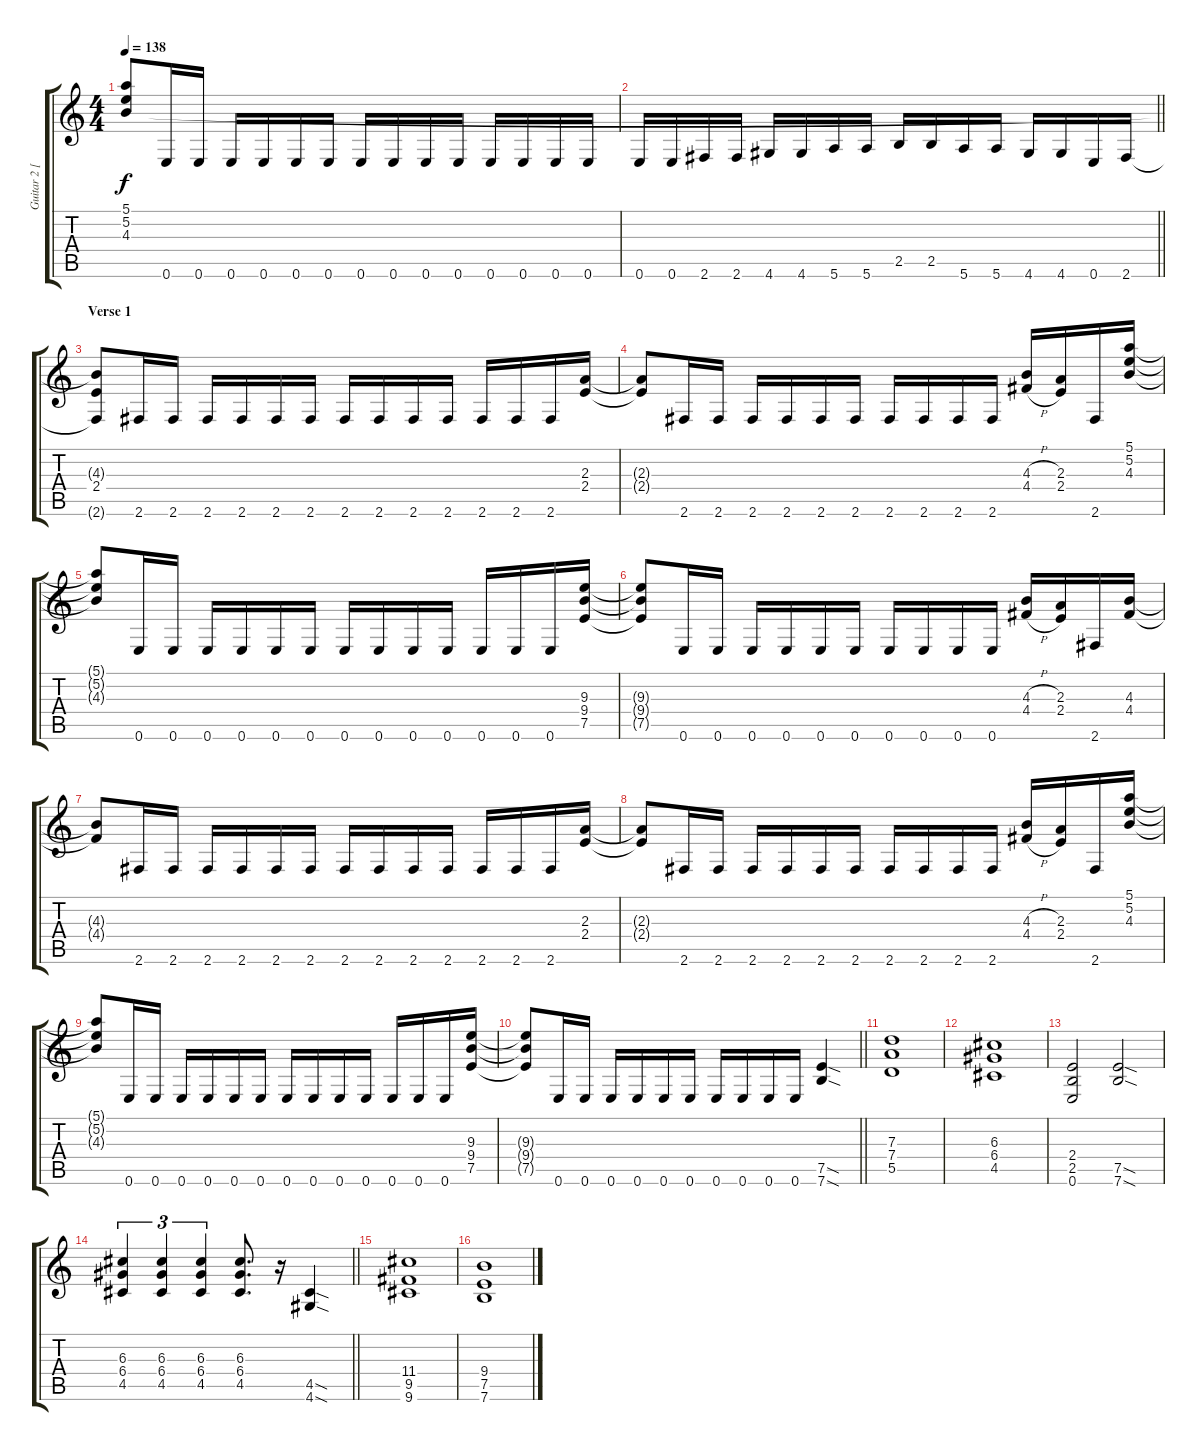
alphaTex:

\track ("Guitar 2 [Rhythm]" "Guitar 2 [") {instrument overdrivenguitar}
\staff {score tabs}
\tuning (E4 B3 G3 D3 A2 E2) {hide}
\ts (4 4)
\tempo 138
\clef g2
\ks c
(5.1{t} 5.2{t} 4.3{t}).8{dy f} 0.6.16 0.6.16 0.6.16 0.6.16 0.6.16 0.6.16 0.6.16 0.6.16 0.6.16 0.6.16 0.6.16 0.6.16 0.6.16 0.6.16 |
\barLineRight lightlight
0.6.16 0.6.16 2.6.16 2.6.16 4.6.16 4.6.16 5.6.16 5.6.16 2.5.16 2.5.16 5.6.16 5.6.16 4.6.16 4.6.16 0.6.16 2.6.16 |
\section ("" "Verse 1")
(4.3{t} 2.4{t} 2.6{t}).8 2.6.16 2.6.16 2.6.16 2.6.16 2.6.16 2.6.16 2.6.16 2.6.16 2.6.16 2.6.16 2.6.16 2.6.16 2.6.16 (2.3 2.4).16 |
(2.3{t} 2.4{t}).8 2.6.16 2.6.16 2.6.16 2.6.16 2.6.16 2.6.16 2.6.16 2.6.16 2.6.16 2.6.16 (4.3{h} 4.4{h}).16 (2.3 2.4).16 2.6.16 (5.1 5.2 4.3).16 |
(5.1{t} 5.2{t} 4.3{t}).8 0.6.16 0.6.16 0.6.16 0.6.16 0.6.16 0.6.16 0.6.16 0.6.16 0.6.16 0.6.16 0.6.16 0.6.16 0.6.16 (9.3 9.4 7.5).16 |
(9.3{t} 9.4{t} 7.5{t}).8 0.6.16 0.6.16 0.6.16 0.6.16 0.6.16 0.6.16 0.6.16 0.6.16 0.6.16 0.6.16 (4.3{h} 4.4{h}).16 (2.3 2.4).16 2.6.16 (4.3 4.4).16 |
(4.3{t} 4.4{t}).8 2.6.16 2.6.16 2.6.16 2.6.16 2.6.16 2.6.16 2.6.16 2.6.16 2.6.16 2.6.16 2.6.16 2.6.16 2.6.16 (2.3 2.4).16 |
(2.3{t} 2.4{t}).8 2.6.16 2.6.16 2.6.16 2.6.16 2.6.16 2.6.16 2.6.16 2.6.16 2.6.16 2.6.16 (4.3{h} 4.4{h}).16 (2.3 2.4).16 2.6.16 (5.1 5.2 4.3).16 |
(5.1{t} 5.2{t} 4.3{t}).8 0.6.16 0.6.16 0.6.16 0.6.16 0.6.16 0.6.16 0.6.16 0.6.16 0.6.16 0.6.16 0.6.16 0.6.16 0.6.16 (9.3 9.4 7.5).16 |
\barLineRight lightlight
(9.3{t} 9.4{t} 7.5{t}).8 0.6.16 0.6.16 0.6.16 0.6.16 0.6.16 0.6.16 0.6.16 0.6.16 0.6.16 0.6.16 (7.5{sod} 7.6{sod}).4 |
(7.3 7.4 5.5).1 |
(6.3 6.4 4.5).1 |
(2.4 2.5 0.6).2 (7.5{sod} 7.6{sod}).2 |
\barLineRight lightlight
(6.3 6.4 4.5).4{tu (3 2)} (6.3 6.4 4.5).4{tu (3 2)} (6.3 6.4 4.5).4{tu (3 2)} (6.3 6.4 4.5).8{d} r.16 (4.5{sod} 4.6{sod}).4 |
(11.4 9.5 9.6).1 |
(9.4 7.5 7.6).1
